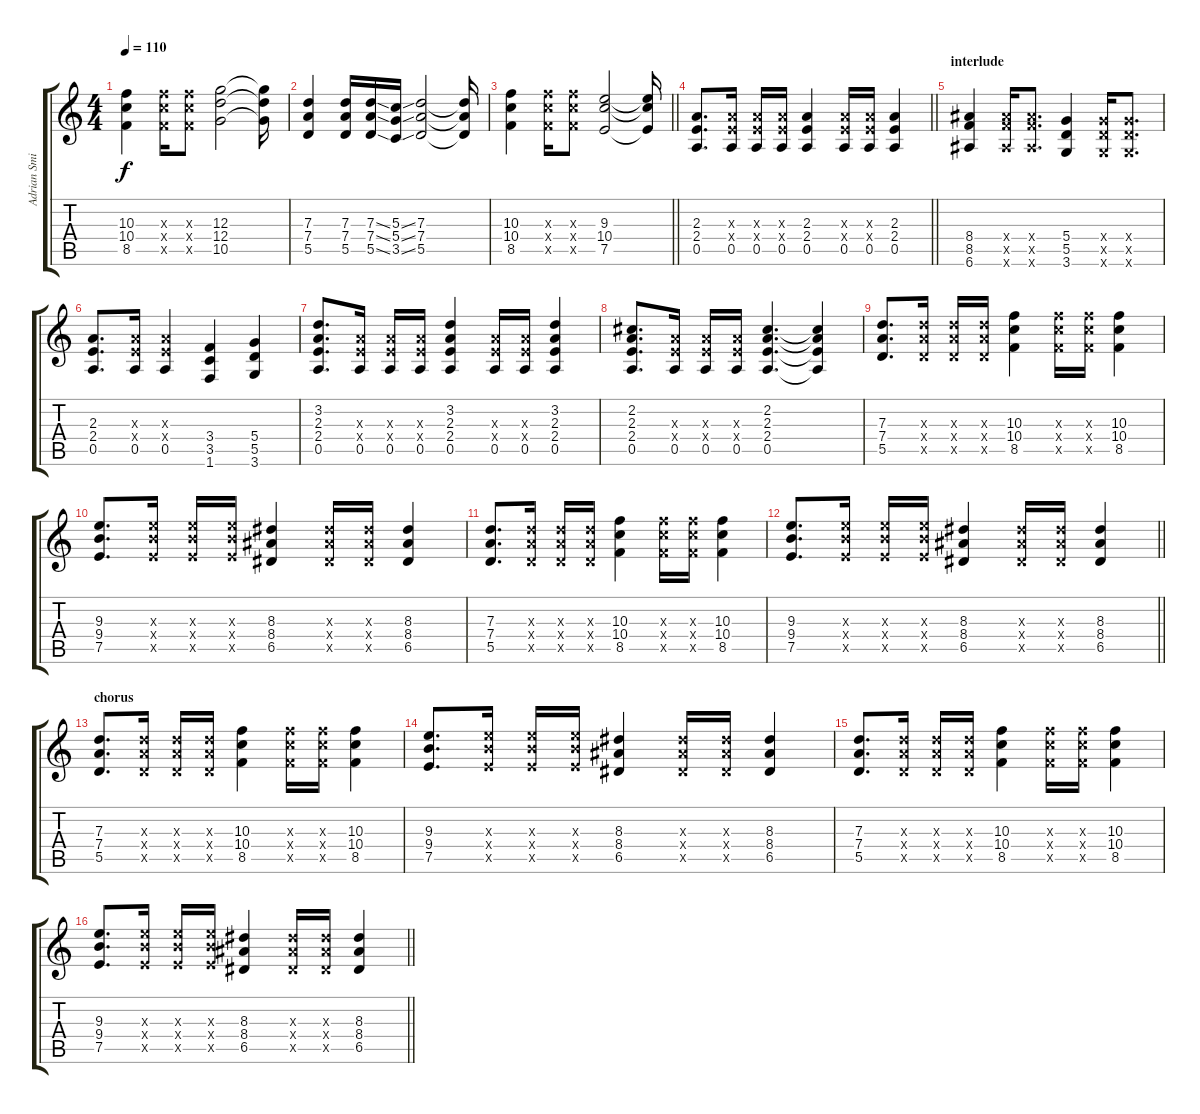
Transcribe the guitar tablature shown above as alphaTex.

\track ("Adrian Smith" "Adrian Smi") {instrument distortionguitar}
\staff {score tabs}
\tuning (E4 B3 G3 D3 A2 E2) {hide}
\ts (4 4)
\tempo 110
\clef g2
\ks c
(10.3 10.4 8.5).4{dy f} (10.3{x} 10.4{x} 8.5{x}).16 (10.3{x} 10.4{x} 8.5{x}).8 (12.3 12.4 10.5).2 (12.3{t} 12.4{t} 10.5{t}).16 |
(7.3 7.4 5.5).4 (7.3 7.4 5.5).16 (7.3{ss} 7.4{ss} 5.5{ss}).16 (5.3{ss} 5.4{ss} 3.5{ss}).16 (7.3 7.4 5.5).2 (7.3{t} 7.4{t} 5.5{t}).16 |
\barLineRight lightlight
(10.3 10.4 8.5).4 (10.3{x} 10.4{x} 8.5{x}).16 (10.3{x} 10.4{x} 8.5{x}).8 (9.3 10.4 7.5).2 (9.3{t} 10.4{t} 7.5{t}).16 |
\barLineRight lightlight
(2.3 2.4 0.5).8{d} (2.3{x} 2.4{x} 0.5).16 (2.3{x} 2.4{x} 0.5).16 (2.3{x} 2.4{x} 0.5).16 (2.3 2.4 0.5).4 (2.3{x} 2.4{x} 0.5).16 (2.3{x} 2.4{x} 0.5).16 (2.3 2.4 0.5).4 |
\section ("" "interlude")
(8.4 8.5 6.6).4 (8.4{x} 8.5{x} 6.6{x}).16 (8.4{x} 8.5{x} 6.6{x}).8{d} (5.4 5.5 3.6).4 (5.4{x} 5.5{x} 3.6{x}).16 (5.4{x} 5.5{x} 3.6{x}).8{d} |
(2.3 2.4 0.5).8{d} (2.3{x} 2.4{x} 0.5).16 (2.3{x} 2.4{x} 0.5).4 (3.4 3.5 1.6).4 (5.4 5.5 3.6).4 |
(3.2 2.3 2.4 0.5).8{d} (2.3{x} 2.4{x} 0.5).16 (2.3{x} 2.4{x} 0.5).16 (2.3{x} 2.4{x} 0.5).16 (3.2 2.3 2.4 0.5).4 (2.3{x} 2.4{x} 0.5).16 (2.3{x} 2.4{x} 0.5).16 (3.2 2.3 2.4 0.5).4 |
(2.2 2.3 2.4 0.5).8{d} (2.3{x} 2.4{x} 0.5).16 (2.3{x} 2.4{x} 0.5).16 (2.3{x} 2.4{x} 0.5).16 (2.2 2.3 2.4 0.5).4{d} (2.2{t} 2.3{t} 2.4{t} 0.5{t}).4 |
(7.3 7.4 5.5).8{d} (7.3{x} 7.4{x} 5.5{x}).16 (7.3{x} 7.4{x} 5.5{x}).16 (7.3{x} 7.4{x} 5.5{x}).16 (10.3 10.4 8.5).4 (10.3{x} 10.4{x} 8.5{x}).16 (10.3{x} 10.4{x} 8.5{x}).16 (10.3 10.4 8.5).4 |
(9.3 9.4 7.5).8{d} (9.3{x} 9.4{x} 7.5{x}).16 (9.3{x} 9.4{x} 7.5{x}).16 (9.3{x} 9.4{x} 7.5{x}).16 (8.3 8.4 6.5).4 (8.3{x} 8.4{x} 6.5{x}).16 (8.3{x} 8.4{x} 6.5{x}).16 (8.3 8.4 6.5).4 |
(7.3 7.4 5.5).8{d} (7.3{x} 7.4{x} 5.5{x}).16 (7.3{x} 7.4{x} 5.5{x}).16 (7.3{x} 7.4{x} 5.5{x}).16 (10.3 10.4 8.5).4 (10.3{x} 10.4{x} 8.5{x}).16 (10.3{x} 10.4{x} 8.5{x}).16 (10.3 10.4 8.5).4 |
\barLineRight lightlight
(9.3 9.4 7.5).8{d} (9.3{x} 9.4{x} 7.5{x}).16 (9.3{x} 9.4{x} 7.5{x}).16 (9.3{x} 9.4{x} 7.5{x}).16 (8.3 8.4 6.5).4 (8.3{x} 8.4{x} 6.5{x}).16 (8.3{x} 8.4{x} 6.5{x}).16 (8.3 8.4 6.5).4 |
\section ("" "chorus")
(7.3 7.4 5.5).8{d} (7.3{x} 7.4{x} 5.5{x}).16 (7.3{x} 7.4{x} 5.5{x}).16 (7.3{x} 7.4{x} 5.5{x}).16 (10.3 10.4 8.5).4 (10.3{x} 10.4{x} 8.5{x}).16 (10.3{x} 10.4{x} 8.5{x}).16 (10.3 10.4 8.5).4 |
(9.3 9.4 7.5).8{d} (9.3{x} 9.4{x} 7.5{x}).16 (9.3{x} 9.4{x} 7.5{x}).16 (9.3{x} 9.4{x} 7.5{x}).16 (8.3 8.4 6.5).4 (8.3{x} 8.4{x} 6.5{x}).16 (8.3{x} 8.4{x} 6.5{x}).16 (8.3 8.4 6.5).4 |
(7.3 7.4 5.5).8{d} (7.3{x} 7.4{x} 5.5{x}).16 (7.3{x} 7.4{x} 5.5{x}).16 (7.3{x} 7.4{x} 5.5{x}).16 (10.3 10.4 8.5).4 (10.3{x} 10.4{x} 8.5{x}).16 (10.3{x} 10.4{x} 8.5{x}).16 (10.3 10.4 8.5).4 |
\barLineRight lightlight
(9.3 9.4 7.5).8{d} (9.3{x} 9.4{x} 7.5{x}).16 (9.3{x} 9.4{x} 7.5{x}).16 (9.3{x} 9.4{x} 7.5{x}).16 (8.3 8.4 6.5).4 (8.3{x} 8.4{x} 6.5{x}).16 (8.3{x} 8.4{x} 6.5{x}).16 (8.3 8.4 6.5).4
